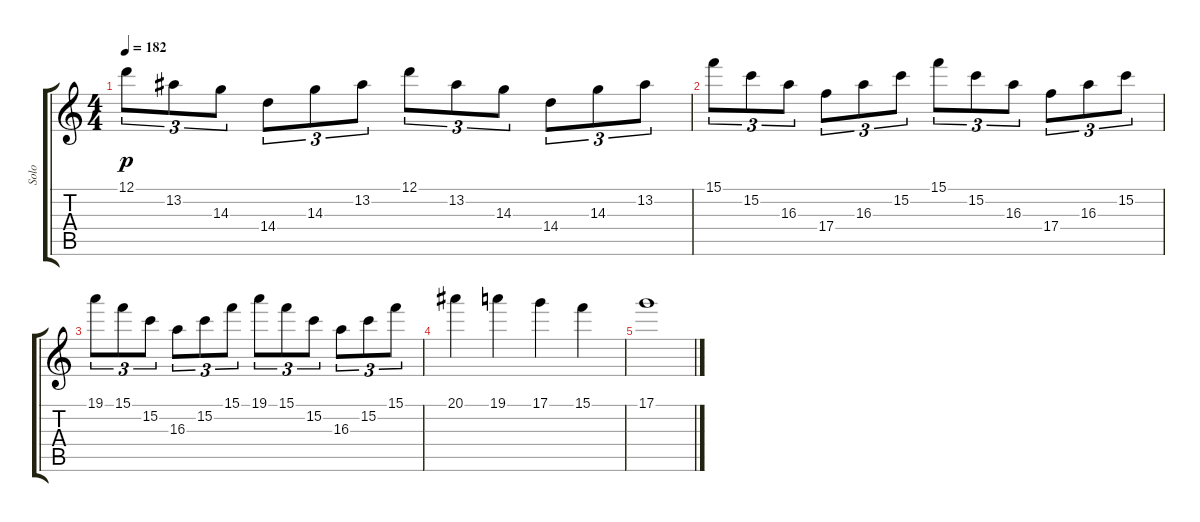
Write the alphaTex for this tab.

\track ("Solo" "Solo") {instrument distortionguitar}
\staff {score tabs}
\tuning (D4 A3 F3 C3 G2 C2) {hide}
\ts (4 4)
\tempo 182
\clef g2
\ks c
12.1.8{tu (3 2) dy p} 13.2.8{tu (3 2)} 14.3.8{tu (3 2)} 14.4.8{tu (3 2)} 14.3.8{tu (3 2)} 13.2.8{tu (3 2)} 12.1.8{tu (3 2)} 13.2.8{tu (3 2)} 14.3.8{tu (3 2)} 14.4.8{tu (3 2)} 14.3.8{tu (3 2)} 13.2.8{tu (3 2)} |
15.1.8{tu (3 2)} 15.2.8{tu (3 2)} 16.3.8{tu (3 2)} 17.4.8{tu (3 2)} 16.3.8{tu (3 2)} 15.2.8{tu (3 2)} 15.1.8{tu (3 2)} 15.2.8{tu (3 2)} 16.3.8{tu (3 2)} 17.4.8{tu (3 2)} 16.3.8{tu (3 2)} 15.2.8{tu (3 2)} |
19.1.8{tu (3 2)} 15.1.8{tu (3 2)} 15.2.8{tu (3 2)} 16.3.8{tu (3 2)} 15.2.8{tu (3 2)} 15.1.8{tu (3 2)} 19.1.8{tu (3 2)} 15.1.8{tu (3 2)} 15.2.8{tu (3 2)} 16.3.8{tu (3 2)} 15.2.8{tu (3 2)} 15.1.8{tu (3 2)} |
20.1.4 19.1.4 17.1.4 15.1.4 |
17.1.1
